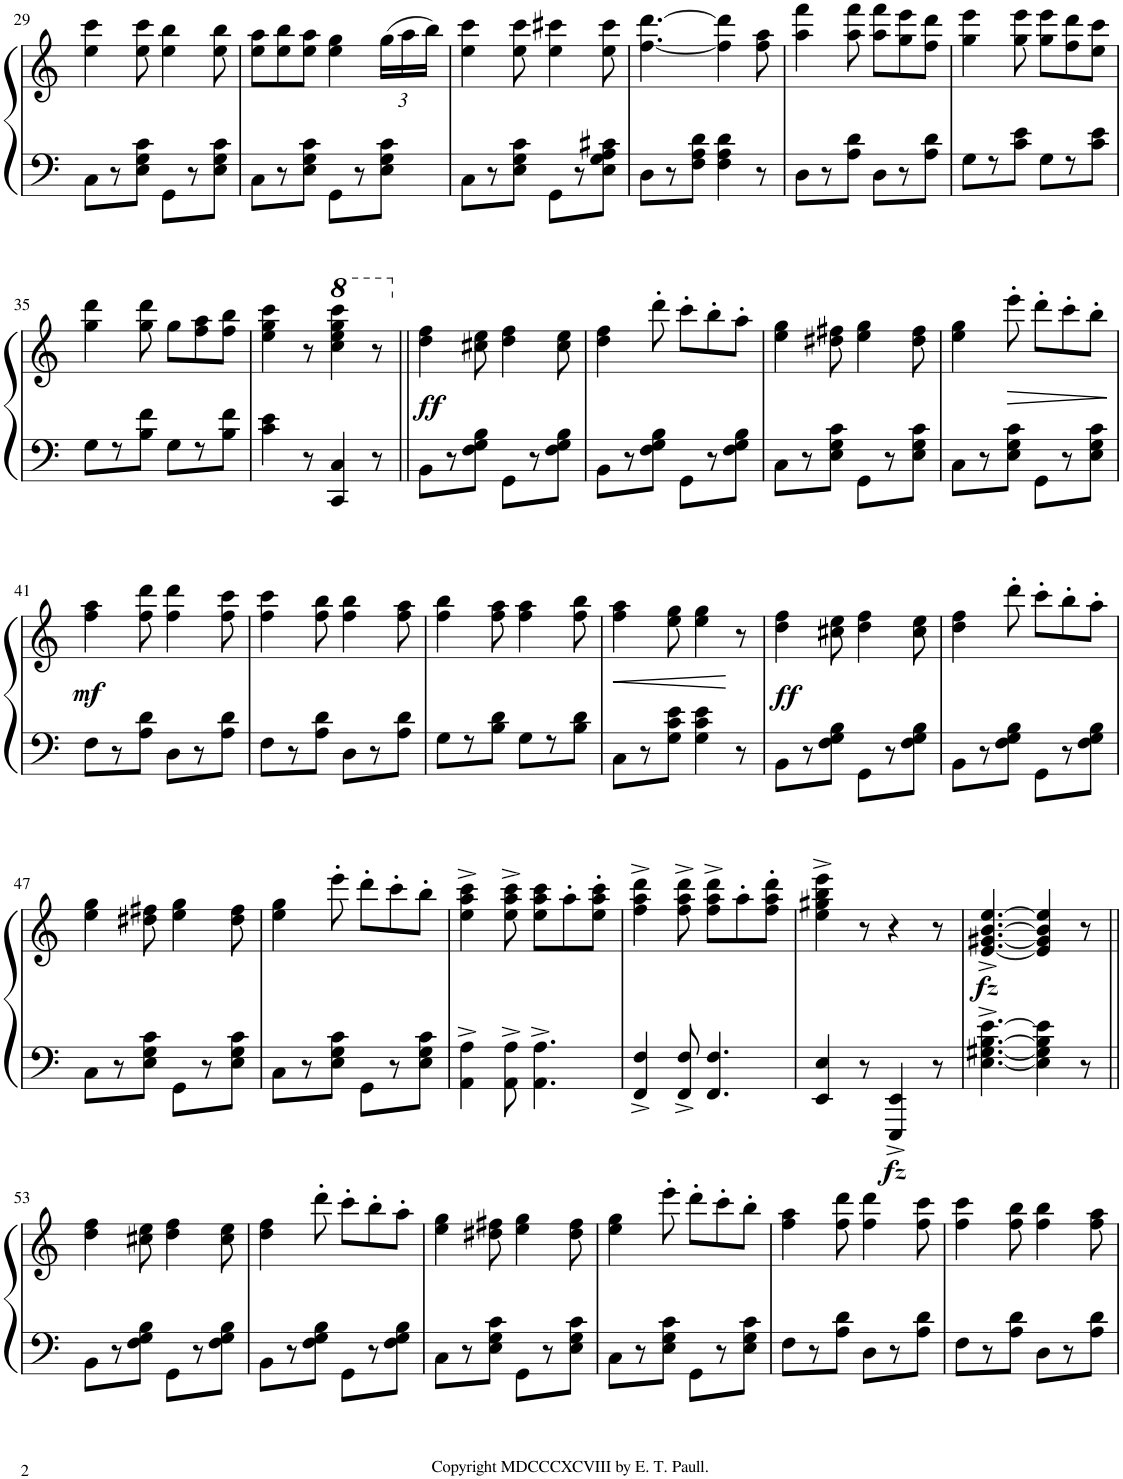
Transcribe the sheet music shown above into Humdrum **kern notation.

**kern	**kern	**dynam
*part1	*part1	*part1
*staff2	*staff1	*staff1/2
*I"Piano	*	*
*I'Pno.	*	*
!!LO:PB:g=z
*clefF4	*clefG2	*
*k[]	*k[]	*
*M6/8	*M6/8	*
=29	=29	=29
8C\L	4ee\ 4ccc\	.
8r	.	.
8E\ 8G\ 8c\J	8ee\ 8ccc\	.
8GG\L	4ee\ 4bb\	.
8r	.	.
8E\ 8G\ 8c\J	8ee\ 8bb\	.
=30	=30	=30
8C\L	8ee\ 8aa\L	.
8r	8ee\ 8bb\	.
8E\ 8G\ 8c\J	8ee\ 8aa\J	.
8GG\L	4ee\ 4gg\	.
8r	.	.
*	*Xbrackettup	*
8E\ 8G\ 8c\J	(24gg\LL	.
.	24aa\	.
.	24bb\JJ)	.
=31	=31	=31
8C\L	4ee\ 4ccc\	.
8r	.	.
8E\ 8G\ 8c\J	8ee\ 8ccc\	.
8GG\L	4ee\ 4ccc#X\	.
8r	.	.
8E\ 8G\ 8A\ 8c#X\J	8ee\ 8ccc#\	.
=32	=32	=32
8D\L	[4.ff\ [4.ddd\	.
8r	.	.
8F\ 8A\ 8d\J	.	.
4F\ 4A\ 4d\	4ff\] 4ddd\]	.
8r	8ff\ 8aa\	.
=33	=33	=33
8D\L	4aa\ 4fff\	.
8r	.	.
8A\ 8d\J	8aa\ 8fff\	.
8D\L	8aa\ 8fff\L	.
8r	8gg\ 8eee\	.
8A\ 8d\J	8ff\ 8ddd\J	.
=34	=34	=34
8G\L	4gg\ 4eee\	.
8r	.	.
8c\ 8e\J	8gg\ 8eee\	.
8G\L	8gg\ 8eee\L	.
8r	8ff\ 8ddd\	.
8c\ 8e\J	8ee\ 8ccc\J	.
!!LO:LB:g=z
=35	=35	=35
8G\L	4gg\ 4ddd\	.
8r	.	.
8B\ 8f\J	8gg\ 8ddd\	.
8G\L	8gg\L	.
8r	8ff\ 8aa\	.
8B\ 8f\J	8ff\ 8bb\J	.
=36	=36	=36
4c\ 4e\	4ee\ 4gg\ 4ccc\	.
8r	8r	.
*	*8va	*
4CC/ 4C/	4ccc\ 4eee\ 4ggg\ 4cccc\	.
8r	8r	.
=37||	=37||	=37||
*	*X8va	*
!	!	!LO:DY:b
8BB\L	4dd\ 4ff\	ff
8r	.	.
8F\ 8G\ 8B\J	8cc#X\ 8ee\	.
8GG\L	4dd\ 4ff\	.
8r	.	.
8F\ 8G\ 8B\J	8cc#\ 8ee\	.
=38	=38	=38
8BB\L	4dd\ 4ff\	.
8r	.	.
8F\ 8G\ 8B\J	8ddd'\	.
8GG\L	8ccc'\L	.
8r	8bb'\	.
8F\ 8G\ 8B\J	8aa'\J	.
=39	=39	=39
8C\L	4ee\ 4gg\	.
8r	.	.
8E\ 8G\ 8c\J	8dd#X\ 8ff#X\	.
8GG\L	4ee\ 4gg\	.
8r	.	.
8E\ 8G\ 8c\J	8dd#\ 8ff#\	.
=40	=40	=40
8C\L	4ee\ 4gg\	.
8r	.	.
!	!	!LO:HP:b
8E\ 8G\ 8c\J	8eee'\	>
8GG\L	8ddd'\L	.
8r	8ccc'\	.
8E\ 8G\ 8c\J	8bb'\J	.
.	.	]
!!LO:LB:g=z
=41	=41	=41
!	!	!LO:DY:b
8F\L	4ff\ 4aa\	mf
8r	.	.
8A\ 8d\J	8ff\ 8ddd\	.
8D\L	4ff\ 4ddd\	.
8r	.	.
8A\ 8d\J	8ff\ 8ccc\	.
=42	=42	=42
8F\L	4ff\ 4ccc\	.
8r	.	.
8A\ 8d\J	8ff\ 8bb\	.
8D\L	4ff\ 4bb\	.
8r	.	.
8A\ 8d\J	8ff\ 8aa\	.
=43	=43	=43
8G\L	4ff\ 4bb\	.
8r	.	.
8B\ 8d\J	8ff\ 8aa\	.
8G\L	4ff\ 4aa\	.
8r	.	.
8B\ 8d\J	8ff\ 8bb\	.
=44	=44	=44
!	!	!LO:HP:b
8C\L	4ff\ 4aa\	<
8r	.	.
8G\ 8c\ 8e\J	8ee\ 8gg\	.
4G\ 4c\ 4e\	4ee\ 4gg\	.
8r	8r	[
=45	=45	=45
!	!	!LO:DY:b
8BB\L	4dd\ 4ff\	ff
8r	.	.
8F\ 8G\ 8B\J	8cc#X\ 8ee\	.
8GG\L	4dd\ 4ff\	.
8r	.	.
8F\ 8G\ 8B\J	8cc#\ 8ee\	.
=46	=46	=46
8BB\L	4dd\ 4ff\	.
8r	.	.
8F\ 8G\ 8B\J	8ddd'\	.
8GG\L	8ccc'\L	.
8r	8bb'\	.
8F\ 8G\ 8B\J	8aa'\J	.
!!LO:LB:g=z
=47	=47	=47
8C\L	4ee\ 4gg\	.
8r	.	.
8E\ 8G\ 8c\J	8dd#X\ 8ff#X\	.
8GG\L	4ee\ 4gg\	.
8r	.	.
8E\ 8G\ 8c\J	8dd#\ 8ff#\	.
=48	=48	=48
8C\L	4ee\ 4gg\	.
8r	.	.
8E\ 8G\ 8c\J	8eee'\	.
8GG\L	8ddd'\L	.
8r	8ccc'\	.
8E\ 8G\ 8c\J	8bb'\J	.
=49	=49	=49
4AA\^ 4A\^	4ee\^ 4aa\^ 4ccc\^	.
8AA\^ 8A\^	8ee\^ 8aa\^ 8ccc\^	.
4.AA\^ 4.A\^	8ee\ 8aa\ 8ccc\L	.
.	8aa'\	.
.	8ee\' 8aa\' 8ccc\'J	.
=50	=50	=50
4FF/^ 4F/^	4ff\^ 4aa\^ 4ddd\^	.
8FF/^ 8F/^	8ff\^ 8aa\^ 8ddd\^	.
4.FF/ 4.F/	8ff\^ 8aa\^ 8ddd\^L	.
.	8aa'\	.
.	8ff\' 8aa\' 8ddd\'J	.
=51	=51	=51
4EE/ 4E/	4ee\^ 4gg#X\^ 4bb\^ 4eee\^	.
8r	8r	.
!	!	!LO:DY:b=2
4EEE/^ 4EE/^	4r	fz
8r	8r	.
=52	=52	=52
!	!	!LO:DY:b
[4.E\^ [4.G#X\^ [4.B\^ [4.e\^	[4.e/^ [4.g#X/^ [4.b/^ [4.ee/^	fz
4E\] 4G#\] 4B\] 4e\]	4e/] 4g#/] 4b/] 4ee/]	.
8r	8r	.
!!LO:LB:g=z
=53||	=53||	=53||
8BB\L	4dd\ 4ff\	.
8r	.	.
8F\ 8G\ 8B\J	8cc#X\ 8ee\	.
8GG\L	4dd\ 4ff\	.
8r	.	.
8F\ 8G\ 8B\J	8cc#\ 8ee\	.
=54	=54	=54
8BB\L	4dd\ 4ff\	.
8r	.	.
8F\ 8G\ 8B\J	8ddd'\	.
8GG\L	8ccc'\L	.
8r	8bb'\	.
8F\ 8G\ 8B\J	8aa'\J	.
=55	=55	=55
8C\L	4ee\ 4gg\	.
8r	.	.
8E\ 8G\ 8c\J	8dd#X\ 8ff#X\	.
8GG\L	4ee\ 4gg\	.
8r	.	.
8E\ 8G\ 8c\J	8dd#\ 8ff#\	.
=56	=56	=56
8C\L	4ee\ 4gg\	.
8r	.	.
8E\ 8G\ 8c\J	8eee'\	.
8GG\L	8ddd'\L	.
8r	8ccc'\	.
8E\ 8G\ 8c\J	8bb'\J	.
=57	=57	=57
8F\L	4ff\ 4aa\	.
8r	.	.
8A\ 8d\J	8ff\ 8ddd\	.
8D\L	4ff\ 4ddd\	.
8r	.	.
8A\ 8d\J	8ff\ 8ccc\	.
=58	=58	=58
8F\L	4ff\ 4ccc\	.
8r	.	.
8A\ 8d\J	8ff\ 8bb\	.
8D\L	4ff\ 4bb\	.
8r	.	.
8A\ 8d\J	8ff\ 8aa\	.
=	=	=
*-	*-	*-
